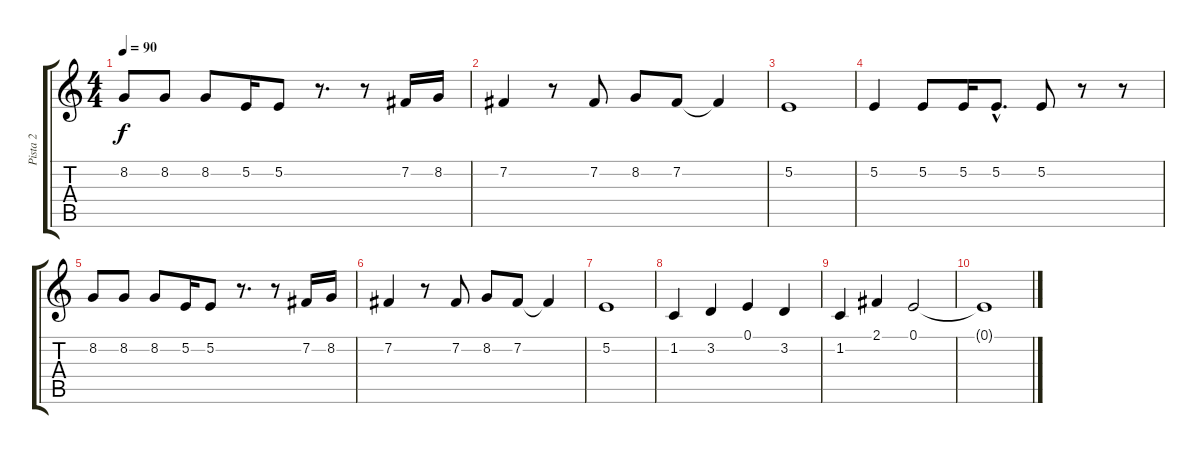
\track ("Pista 2" "Pista 2") {instrument electricpiano1}
\staff {score tabs}
\tuning (E4 B3 G3 D3 A2 E2) {hide}
\ts (4 4)
\tempo 90
\clef g2
\ks c
8.2.8{dy f} 8.2.8 8.2.8 5.2.16 5.2.8 r.8{d} r.8 7.2.16 8.2.16 |
7.2.4 r.8 7.2.8 8.2.8 7.2.8 7.2{t}.4 |
5.2.1 |
5.2.4 5.2.8 5.2.16 5.2{hac}.8{d} 5.2.8 r.8 r.8 |
8.2.8 8.2.8 8.2.8 5.2.16 5.2.8 r.8{d} r.8 7.2.16 8.2.16 |
7.2.4 r.8 7.2.8 8.2.8 7.2.8 7.2{t}.4 |
5.2.1 |
1.2.4 3.2.4 0.1.4 3.2.4 |
1.2.4 2.1.4 0.1.2 |
0.1{t}.1
